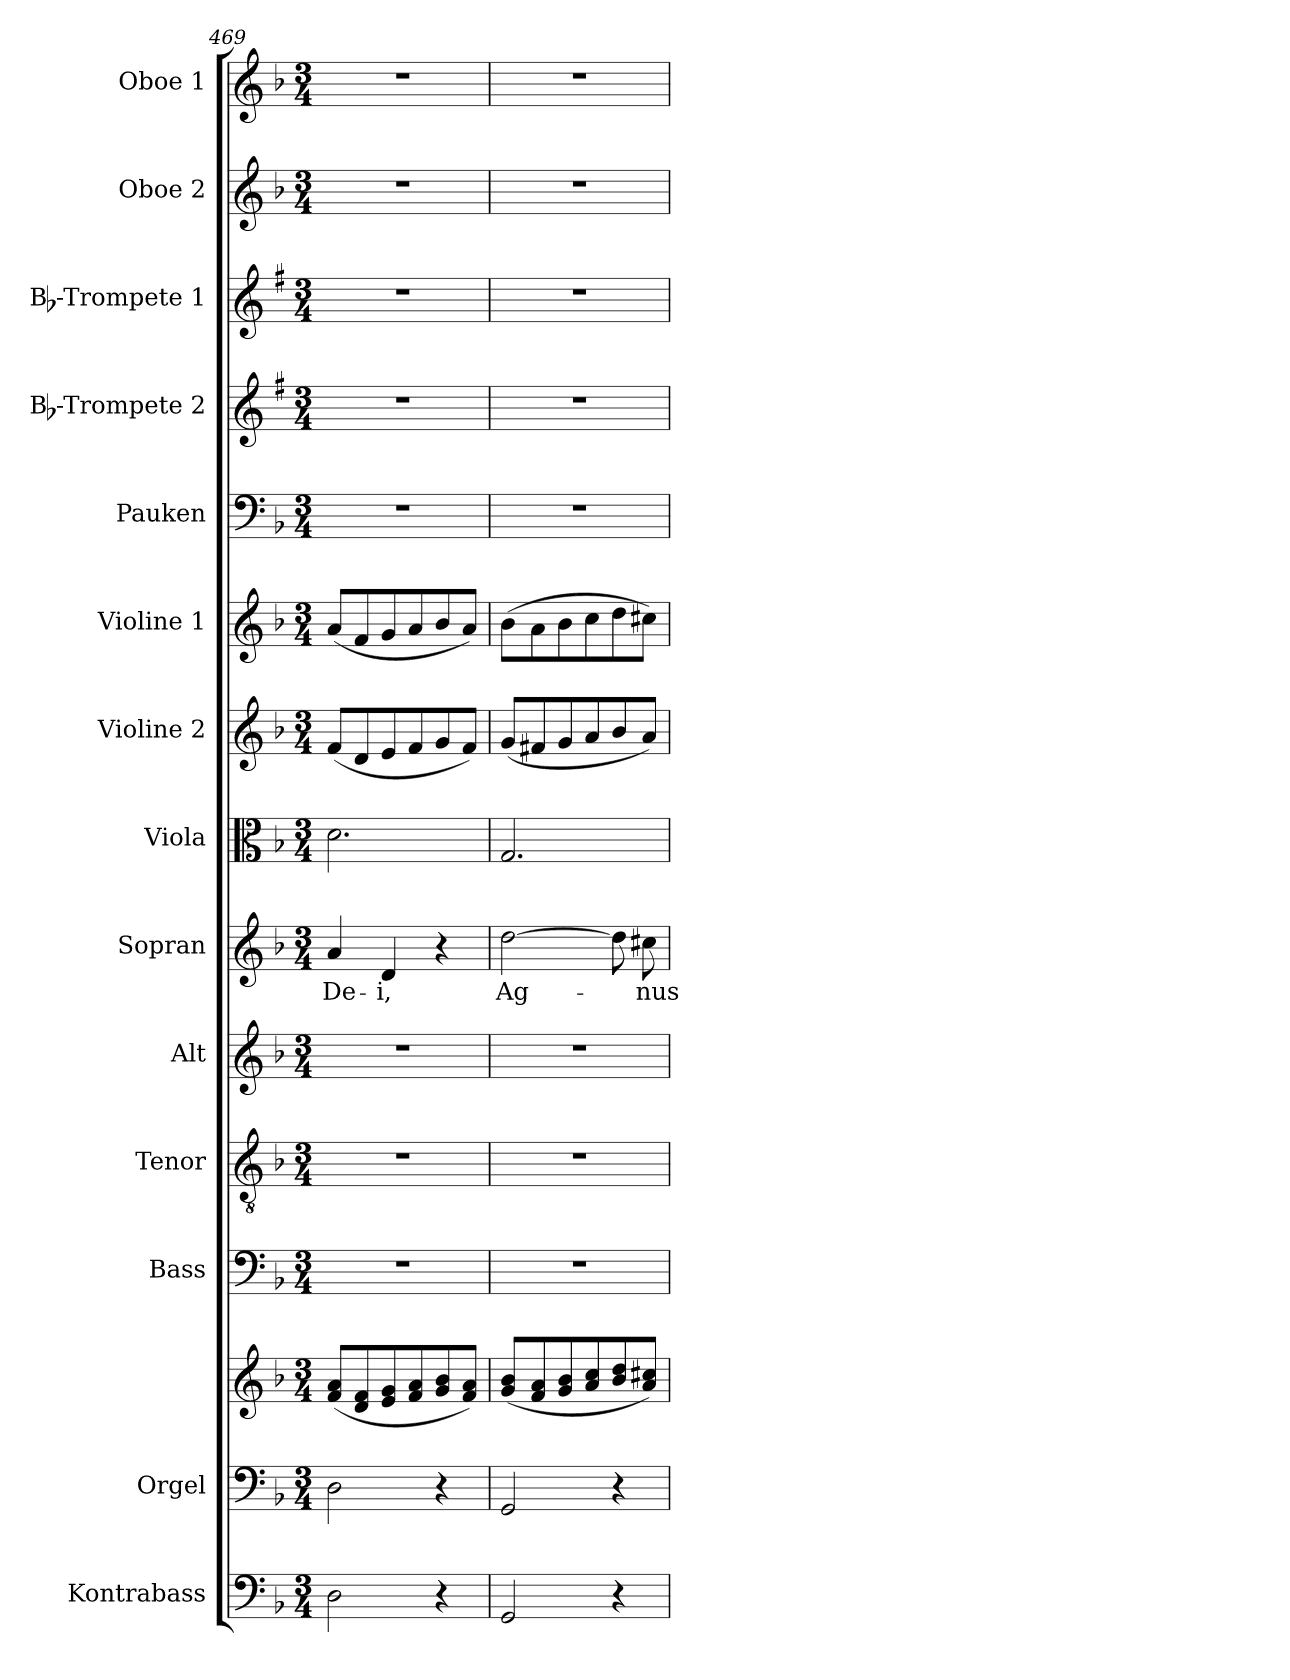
**kern	**kern	**kern	**kern	**kern	**kern	**kern	**text	**kern	**kern	**kern	**kern	**kern	**kern	**kern	**kern
*part14	*part13	*part13	*part12	*part11	*part10	*part9	*part9	*part8	*part7	*part6	*part5	*part4	*part3	*part2	*part1
*staff15	*staff14	*staff13	*staff12	*staff11	*staff10	*staff9	*staff9	*staff8	*staff7	*staff6	*staff5	*staff4	*staff3	*staff2	*staff1
*I"Kontrabass	*I"Orgel	*	*I"Bass	*I"Tenor	*I"Alt	*I"Sopran	*	*I"Viola	*I"Violine 2	*I"Violine 1	*I"Pauken	*I"Bb-Trompete 2	*I"Bb-Trompete 1	*I"Oboe 2	*I"Oboe 1
*I'Kb.	*I'Org.	*	*I'B.	*I'T.	*I'A.	*I'S.	*	*I'Vla.	*I'Vl. 2	*I'Vl. 1	*I'Pk.	*I'Bb Trp. 2	*I'Bb Trp. 1	*I'Ob. 2	*I'Ob. 1
*clefF4	*clefF4	*clefG2	*clefF4	*clefGv2	*clefG2	*clefG2	*	*clefC3	*clefG2	*clefG2	*clefF4	*clefG2	*clefG2	*clefG2	*clefG2
*ITrd7c12	*	*	*	*	*	*	*	*	*	*	*	*ITrd1c2	*ITrd1c2	*	*
*k[b-]	*k[b-]	*k[b-]	*k[b-]	*k[b-]	*k[b-]	*k[b-]	*	*k[b-]	*k[b-]	*k[b-]	*k[b-]	*k[b-]	*k[b-]	*k[b-]	*k[b-]
*F:	*F:	*F:	*F:	*F:	*F:	*F:	*	*F:	*F:	*F:	*F:	*F:	*F:	*F:	*F:
*M3/4	*M3/4	*M3/4	*M3/4	*M3/4	*M3/4	*M3/4	*	*M3/4	*M3/4	*M3/4	*M3/4	*M3/4	*M3/4	*M3/4	*M3/4
=469	=469	=469	=469	=469	=469	=469	=469	=469	=469	=469	=469	=469	=469	=469	=469
!	!	!	!	!	!	!	!LO:LY:b	!	!	!	!	!	!	!	!
2DD\	2D\	(<8f/ 8a/L	2.r	2.r	2.r	4a/	De-	2.d\	(<8f/L	(<8a/L	2.r	2.r	2.r	2.r	2.r
.	.	8d/ 8f/	.	.	.	.	.	.	8d/	8f/	.	.	.	.	.
!	!	!	!	!	!	!	!LO:LY:b	!	!	!	!	!	!	!	!
.	.	8e/ 8g/	.	.	.	4d/	-i,	.	8e/	8g/	.	.	.	.	.
.	.	8f/ 8a/	.	.	.	.	.	.	8f/	8a/	.	.	.	.	.
4r	4r	8g/ 8b-/	.	.	.	4r	.	.	8g/	8b-/	.	.	.	.	.
.	.	8f/ 8a/J)	.	.	.	.	.	.	8f/J)	8a/J)	.	.	.	.	.
=470	=470	=470	=470	=470	=470	=470	=470	=470	=470	=470	=470	=470	=470	=470	=470
!	!	!	!	!	!	!	!LO:LY:b	!	!	!	!	!	!	!	!
2GGG/	2GG/	(<8g/ 8b-/L	2.r	2.r	2.r	[2dd\	Ag-	2.G/	(<8g/L	(>8b-\L	2.r	2.r	2.r	2.r	2.r
.	.	8f/ 8a/	.	.	.	.	.	.	8f#X/	8a\	.	.	.	.	.
.	.	8g/ 8b-/	.	.	.	.	.	.	8g/	8b-\	.	.	.	.	.
.	.	8a/ 8cc/	.	.	.	.	.	.	8a/	8cc\	.	.	.	.	.
4r	4r	8b-/ 8dd/	.	.	.	8dd\]	.	.	8b-/	8dd\	.	.	.	.	.
!	!	!	!	!	!	!	!LO:LY:b	!	!	!	!	!	!	!	!
.	.	8a/ 8cc#X/J)	.	.	.	8cc#X\	-nus	.	8a/J)	8cc#X\J)	.	.	.	.	.
=	=	=	=	=	=	=	=	=	=	=	=	=	=	=	=
*-	*-	*-	*-	*-	*-	*-	*-	*-	*-	*-	*-	*-	*-	*-	*-
